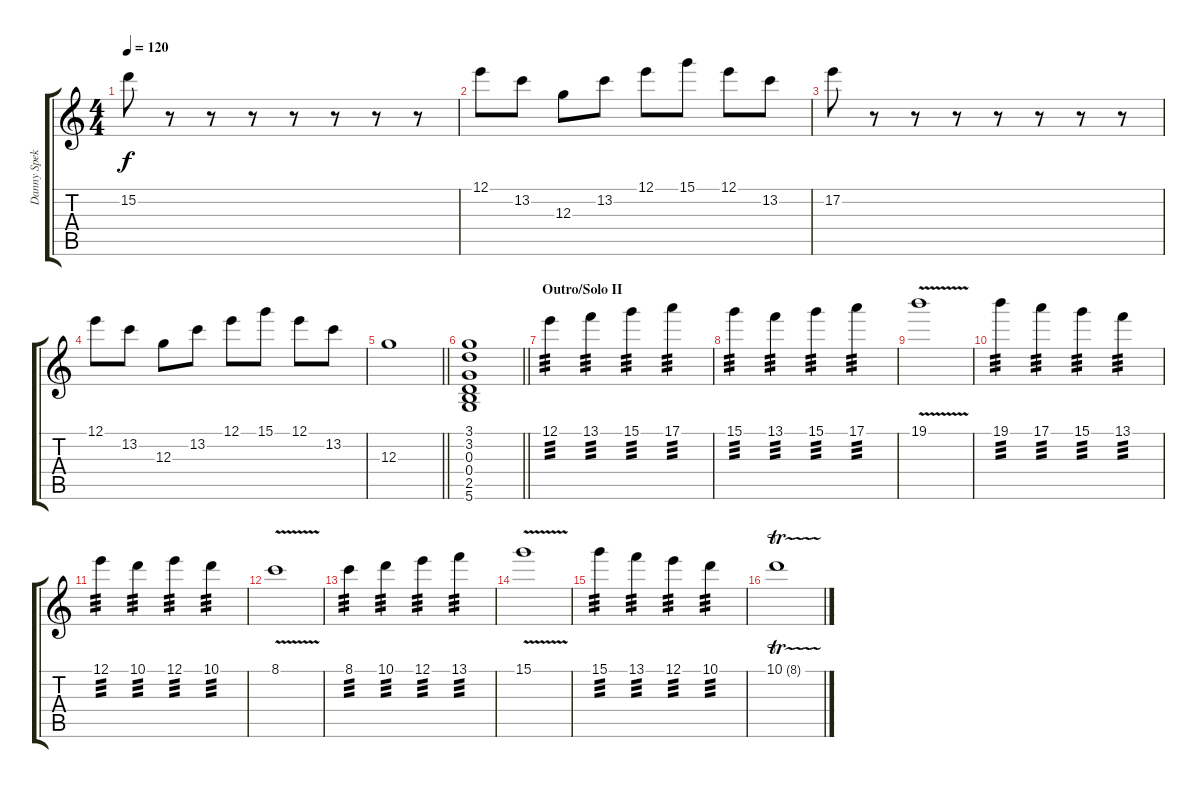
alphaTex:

\track ("Danny Spektor - Guitar" "Danny Spek") {instrument overdrivenguitar}
\staff {score tabs}
\tuning (E4 B3 G3 D3 A2 D2) {hide}
\ts (4 4)
\tempo 120
\clef g2
\ks c
15.2.8{dy f} r.8 r.8 r.8 r.8 r.8 r.8 r.8 |
12.1.8 13.2.8 12.3.8 13.2.8 12.1.8 15.1.8 12.1.8 13.2.8 |
17.2.8 r.8 r.8 r.8 r.8 r.8 r.8 r.8 |
12.1.8 13.2.8 12.3.8 13.2.8 12.1.8 15.1.8 12.1.8 13.2.8 |
\barLineRight lightlight
12.3.1 |
\barLineRight lightlight
(3.1 3.2 0.3 0.4 2.5 5.6).1 |
\section ("" "Outro/Solo II")
12.1.4{tp 3} 13.1.4{tp 3} 15.1.4{tp 3} 17.1.4{tp 3} |
15.1.4{tp 3} 13.1.4{tp 3} 15.1.4{tp 3} 17.1.4{tp 3} |
19.1{v}.1 |
19.1.4{tp 3} 17.1.4{tp 3} 15.1.4{tp 3} 13.1.4{tp 3} |
12.1.4{tp 3} 10.1.4{tp 3} 12.1.4{tp 3} 10.1.4{tp 3} |
8.1{v}.1 |
8.1.4{tp 3} 10.1.4{tp 3} 12.1.4{tp 3} 13.1.4{tp 3} |
15.1{v}.1 |
15.1.4{tp 3} 13.1.4{tp 3} 12.1.4{tp 3} 10.1.4{tp 3} |
10.1{tr (8 16)}.1
